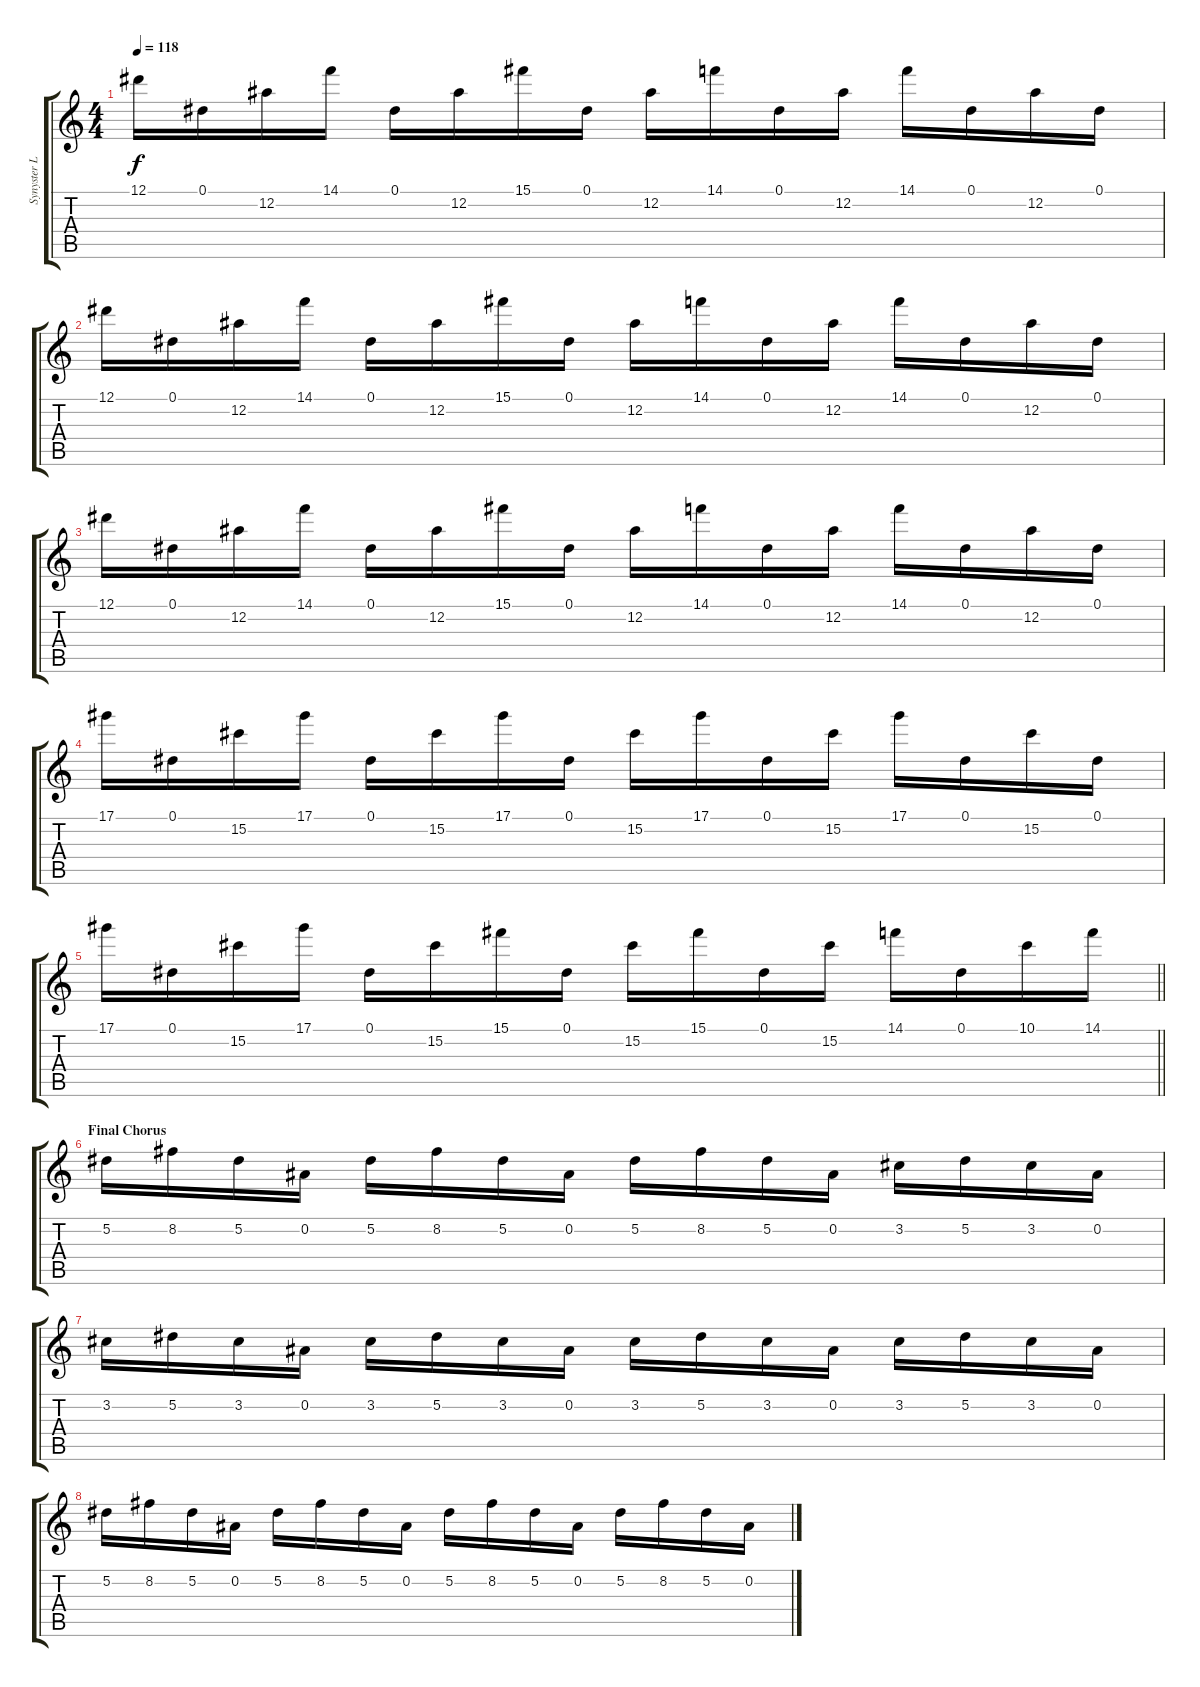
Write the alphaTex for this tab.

\track ("Synyster Lead" "Synyster L") {instrument overdrivenguitar}
\staff {score tabs}
\tuning (Eb4 Bb3 Gb3 Db3 Ab2 Db2) {hide}
\ts (4 4)
\tempo 118
\clef g2
\ks c
12.1.16{dy f} 0.1.16 12.2.16 14.1.16 0.1.16 12.2.16 15.1.16 0.1.16 12.2.16 14.1.16 0.1.16 12.2.16 14.1.16 0.1.16 12.2.16 0.1.16 |
12.1.16 0.1.16 12.2.16 14.1.16 0.1.16 12.2.16 15.1.16 0.1.16 12.2.16 14.1.16 0.1.16 12.2.16 14.1.16 0.1.16 12.2.16 0.1.16 |
12.1.16 0.1.16 12.2.16 14.1.16 0.1.16 12.2.16 15.1.16 0.1.16 12.2.16 14.1.16 0.1.16 12.2.16 14.1.16 0.1.16 12.2.16 0.1.16 |
17.1.16 0.1.16 15.2.16 17.1.16 0.1.16 15.2.16 17.1.16 0.1.16 15.2.16 17.1.16 0.1.16 15.2.16 17.1.16 0.1.16 15.2.16 0.1.16 |
\barLineRight lightlight
17.1.16 0.1.16 15.2.16 17.1.16 0.1.16 15.2.16 15.1.16 0.1.16 15.2.16 15.1.16 0.1.16 15.2.16 14.1.16 0.1.16 10.1.16 14.1.16 |
\section ("" "Final Chorus")
5.2.16 8.2.16 5.2.16 0.2.16 5.2.16 8.2.16 5.2.16 0.2.16 5.2.16 8.2.16 5.2.16 0.2.16 3.2.16 5.2.16 3.2.16 0.2.16 |
3.2.16 5.2.16 3.2.16 0.2.16 3.2.16 5.2.16 3.2.16 0.2.16 3.2.16 5.2.16 3.2.16 0.2.16 3.2.16 5.2.16 3.2.16 0.2.16 |
5.2.16 8.2.16 5.2.16 0.2.16 5.2.16 8.2.16 5.2.16 0.2.16 5.2.16 8.2.16 5.2.16 0.2.16 5.2.16 8.2.16 5.2.16 0.2.16
